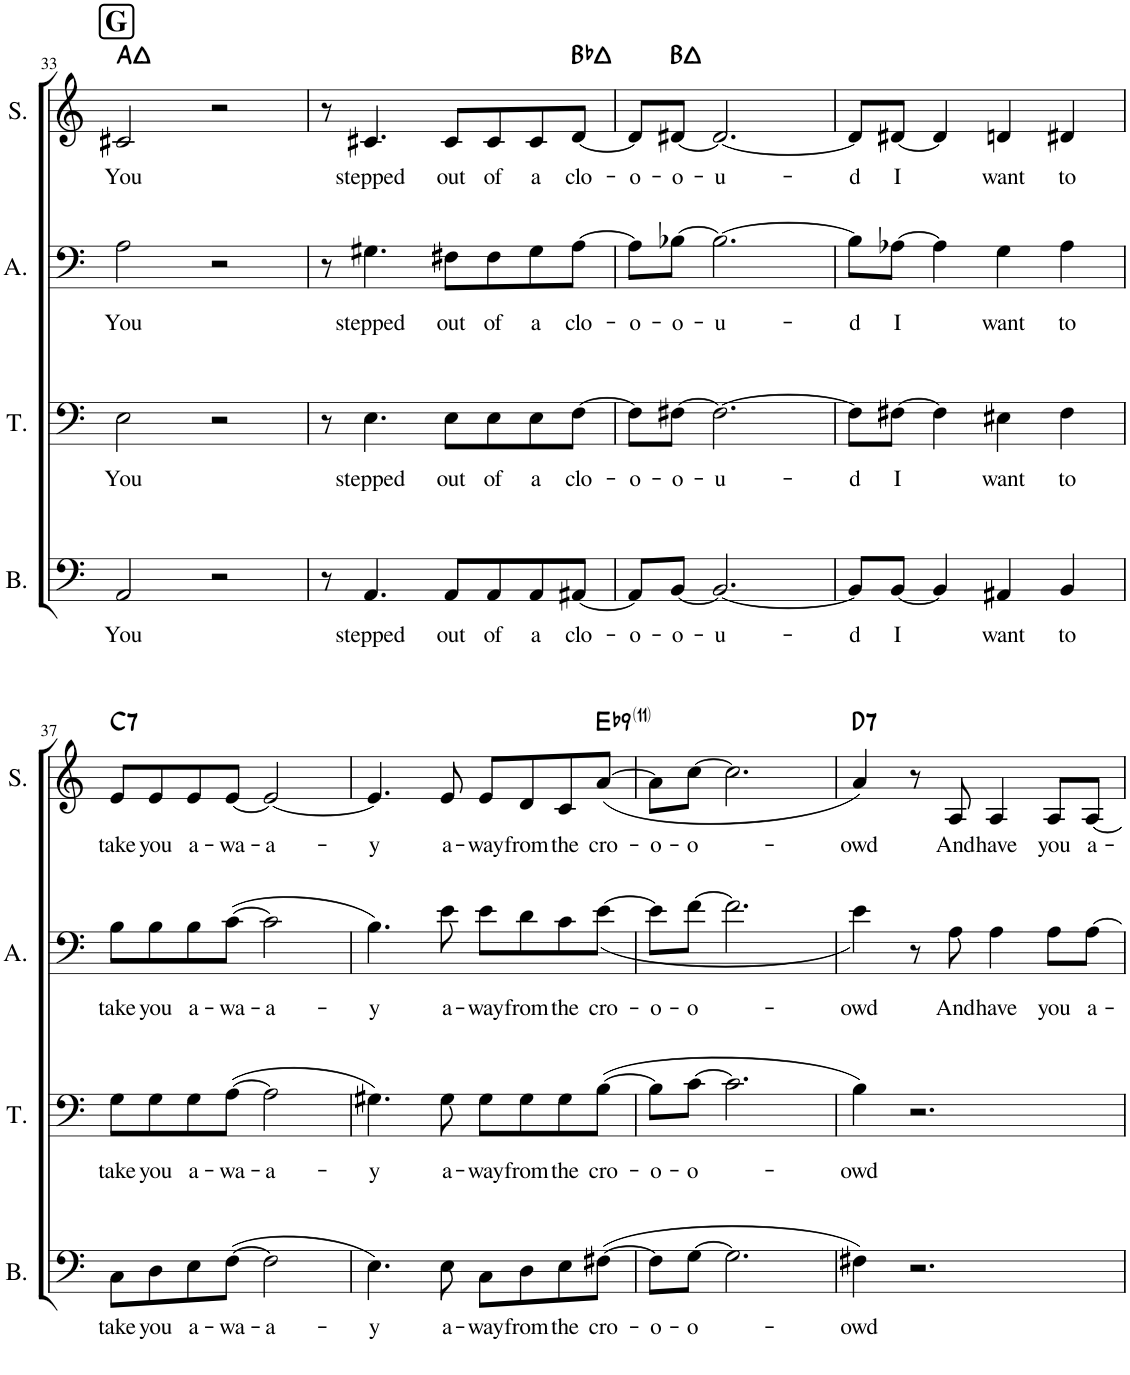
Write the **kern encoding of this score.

**kern	**text	**kern	**text	**kern	**text	**kern	**text	**harte
*part4	*part4	*part3	*part3	*part2	*part2	*part1	*part1	*part1
*staff4	*staff4	*staff3	*staff3	*staff2	*staff2	*staff1	*staff1	*
*I"Bass	*	*I"Tenor	*	*I"Alto	*	*I"Soprano	*	*
*I'B.	*	*I'T.	*	*I'A.	*	*I'S.	*	*
!!LO:PB:g=z
*clefF4	*	*clefF4	*	*clefF4	*	*clefG2	*	*
*k[]	*	*k[]	*	*k[]	*	*k[]	*	*
*M4/4	*	*M4/4	*	*M4/4	*	*M4/4	*	*
*met(c)	*	*met(c)	*	*met(c)	*	*met(c)	*	*
!!LO:REH:place=s1:a:B:cj:fs=14:t=G
=33	=33	=33	=33	=33	=33	=33	=33	=33
!	!LO:LY:b	!	!LO:LY:b	!	!LO:LY:b	!	!LO:LY:b	!
2AA/	You	2E\	You	2A\	You	2c#X/	You	A:maj
2r	.	2r	.	2r	.	2r	.	.
=34	=34	=34	=34	=34	=34	=34	=34	=34
8r	.	8r	.	8r	.	8r	.	.
!	!LO:LY:b	!	!LO:LY:b	!	!LO:LY:b	!	!LO:LY:b	!
4.AA/	stepped	4.E\	stepped	4.G#X\	stepped	4.c#X/	stepped	.
!	!LO:LY:b	!	!LO:LY:b	!	!LO:LY:b	!	!LO:LY:b	!
8AA/L	out	8E\L	out	8F#X\L	out	8c#/L	out	.
!	!LO:LY:b	!	!LO:LY:b	!	!LO:LY:b	!	!LO:LY:b	!
8AA/	of	8E\	of	8F#\	of	8c#/	of	.
!	!LO:LY:b	!	!LO:LY:b	!	!LO:LY:b	!	!LO:LY:b	!
8AA/	a	8E\	a	8G#\	a	8c#/	a	.
!	!LO:LY:b	!	!LO:LY:b	!	!LO:LY:b	!	!LO:LY:b	!
[8AA#X/J	clo-	[8F\J	clo-	[8A\J	clo-	[8d/J	clo-	Bb:maj
=35	=35	=35	=35	=35	=35	=35	=35	=35
!	!LO:LY:b	!	!LO:LY:b	!	!LO:LY:b	!	!LO:LY:b	!
8AA#/L]	-o-	8F\L]	-o-	8A\L]	-o-	8d/L]	-o-	.
!	!LO:LY:b	!	!LO:LY:b	!	!LO:LY:b	!	!LO:LY:b	!
[8BB/J	-o-	[8F#X\J	-o-	[8B-X\J	-o-	[8d#X/J	-o-	B:maj
!	!LO:LY:b	!	!LO:LY:b	!	!LO:LY:b	!	!LO:LY:b	!
2.BB/_	-u-	2.F#\_	-u-	2.B-\_	-u-	2.d#/_	-u-	.
=36	=36	=36	=36	=36	=36	=36	=36	=36
!	!LO:LY:b	!	!LO:LY:b	!	!LO:LY:b	!	!LO:LY:b	!
8BB/L]	-d	8F#\L]	-d	8B-\L]	-d	8d#/L]	-d	.
!	!LO:LY:b	!	!LO:LY:b	!	!LO:LY:b	!	!LO:LY:b	!
[8BB/J	I	[8F#X\J	I	[8A-X\J	I	[8d#X/J	I	.
4BB/]	.	4F#\]	.	4A-\]	.	4d#/]	.	.
!	!LO:LY:b	!	!LO:LY:b	!	!LO:LY:b	!	!LO:LY:b	!
4AA#X/	want	4E#X\	want	4G\	want	4dn/	want	.
!	!LO:LY:b	!	!LO:LY:b	!	!LO:LY:b	!	!LO:LY:b	!
4BB/	to	4F#\	to	4A-\	to	4d#X/	to	.
!!LO:LB:g=z
=37	=37	=37	=37	=37	=37	=37	=37	=37
!	!LO:LY:b	!	!LO:LY:b	!	!LO:LY:b	!	!LO:LY:b	!LO:H:kt=7
8C\L	take	8G\L	take	8B\L	take	8e/L	take	C:7
!	!LO:LY:b	!	!LO:LY:b	!	!LO:LY:b	!	!LO:LY:b	!
8D\	you	8G\	you	8B\	you	8e/	you	.
!	!LO:LY:b	!	!LO:LY:b	!	!LO:LY:b	!	!LO:LY:b	!
8E\	a-	8G\	a-	8B\	a-	8e/	a-	.
!	!LO:LY:b	!	!LO:LY:b	!	!LO:LY:b	!	!LO:LY:b	!
([8F\J	-wa-	([8A\J	-wa-	([8c\J	-wa-	[8e/J	-wa-	.
!	!LO:LY:b	!	!LO:LY:b	!	!LO:LY:b	!	!LO:LY:b	!
2F\]	-a-	2A\]	-a-	2c\]	-a-	2e/_	-a-	.
=38	=38	=38	=38	=38	=38	=38	=38	=38
!	!LO:LY:b	!	!LO:LY:b	!	!LO:LY:b	!	!LO:LY:b	!
4.E\)	-y	4.G#X\)	-y	4.B\)	-y	4.e/]	-y	.
!	!LO:LY:b	!	!LO:LY:b	!	!LO:LY:b	!	!LO:LY:b	!
8E\	a-	8G#\	a-	8e\	a-	8e/	a-	.
!	!LO:LY:b	!	!LO:LY:b	!	!LO:LY:b	!	!LO:LY:b	!
8C\L	-way	8G#\L	-way	8e\L	-way	8e/L	-way	.
!	!LO:LY:b	!	!LO:LY:b	!	!LO:LY:b	!	!LO:LY:b	!
8D\	from	8G#\	from	8d\	from	8d/	from	.
!	!LO:LY:b	!	!LO:LY:b	!	!LO:LY:b	!	!LO:LY:b	!
8E\	the	8G#\	the	8c\	the	8c/	the	.
!	!LO:LY:b	!	!LO:LY:b	!	!LO:LY:b	!	!LO:LY:b	!LO:H:kt=9
([8F#X\J	cro-	([8B\J	cro-	(<[8e\J	cro-	(<[8a/J	cro-	Eb:9(11)
=39	=39	=39	=39	=39	=39	=39	=39	=39
!	!LO:LY:b	!	!LO:LY:b	!	!LO:LY:b	!	!LO:LY:b	!
8F#\L]	-o-	8B\L]	-o-	8e\L]	-o-	8a\L]	-o-	.
!	!LO:LY:b	!	!LO:LY:b	!	!LO:LY:b	!	!LO:LY:b	!
[8G\J	-o-	[8c\J	-o-	[8f\J	-o-	[8cc\J	-o-	.
2.G\]	.	2.c\]	.	2.f\]	.	2.cc\]	.	.
=40	=40	=40	=40	=40	=40	=40	=40	=40
!	!LO:LY:b	!	!LO:LY:b	!	!LO:LY:b	!	!LO:LY:b	!LO:H:kt=7
4F#X\)	-owd	4B\)	-owd	4e\)	-owd	4a/)	-owd	D:7
2.r	.	2.r	.	8r	.	8r	.	.
!	!	!	!	!	!LO:LY:b	!	!LO:LY:b	!
.	.	.	.	8A\	And	8A/	And	.
!	!	!	!	!	!LO:LY:b	!	!LO:LY:b	!
.	.	.	.	4A\	have	4A/	have	.
!	!	!	!	!	!LO:LY:b	!	!LO:LY:b	!
.	.	.	.	8A\L	you	8A/L	you	.
!	!	!	!	!	!LO:LY:b	!	!LO:LY:b	!
.	.	.	.	[8A\J	a-	[8A/J	a-	.
=	=	=	=	=	=	=	=	=
*-	*-	*-	*-	*-	*-	*-	*-	*-
